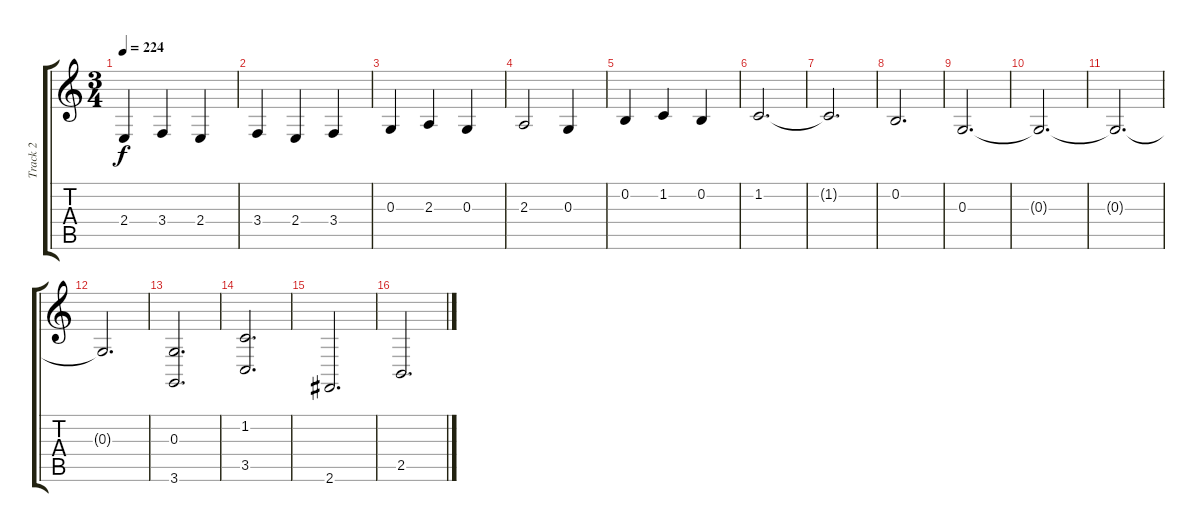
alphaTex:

\track ("Track 2" "Track 2") {instrument cello}
\staff {score tabs}
\tuning (E4 B3 G3 D3 A2 E2) {hide}
\ts (3 4)
\tempo 224
\clef g2
\ks c
2.4.4{dy f} 3.4.4 2.4.4 |
3.4.4 2.4.4 3.4.4 |
0.3.4 2.3.4 0.3.4 |
2.3.2 0.3.4 |
0.2.4 1.2.4 0.2.4 |
1.2.2{d} |
1.2{t}.2{d} |
0.2.2{d} |
0.3.2{d} |
0.3{t}.2{d} |
0.3{t}.2{d} |
0.3{t}.2{d} |
(0.3 3.6).2{d} |
(1.2 3.5).2{d} |
2.6.2{d} |
2.5.2{d}
